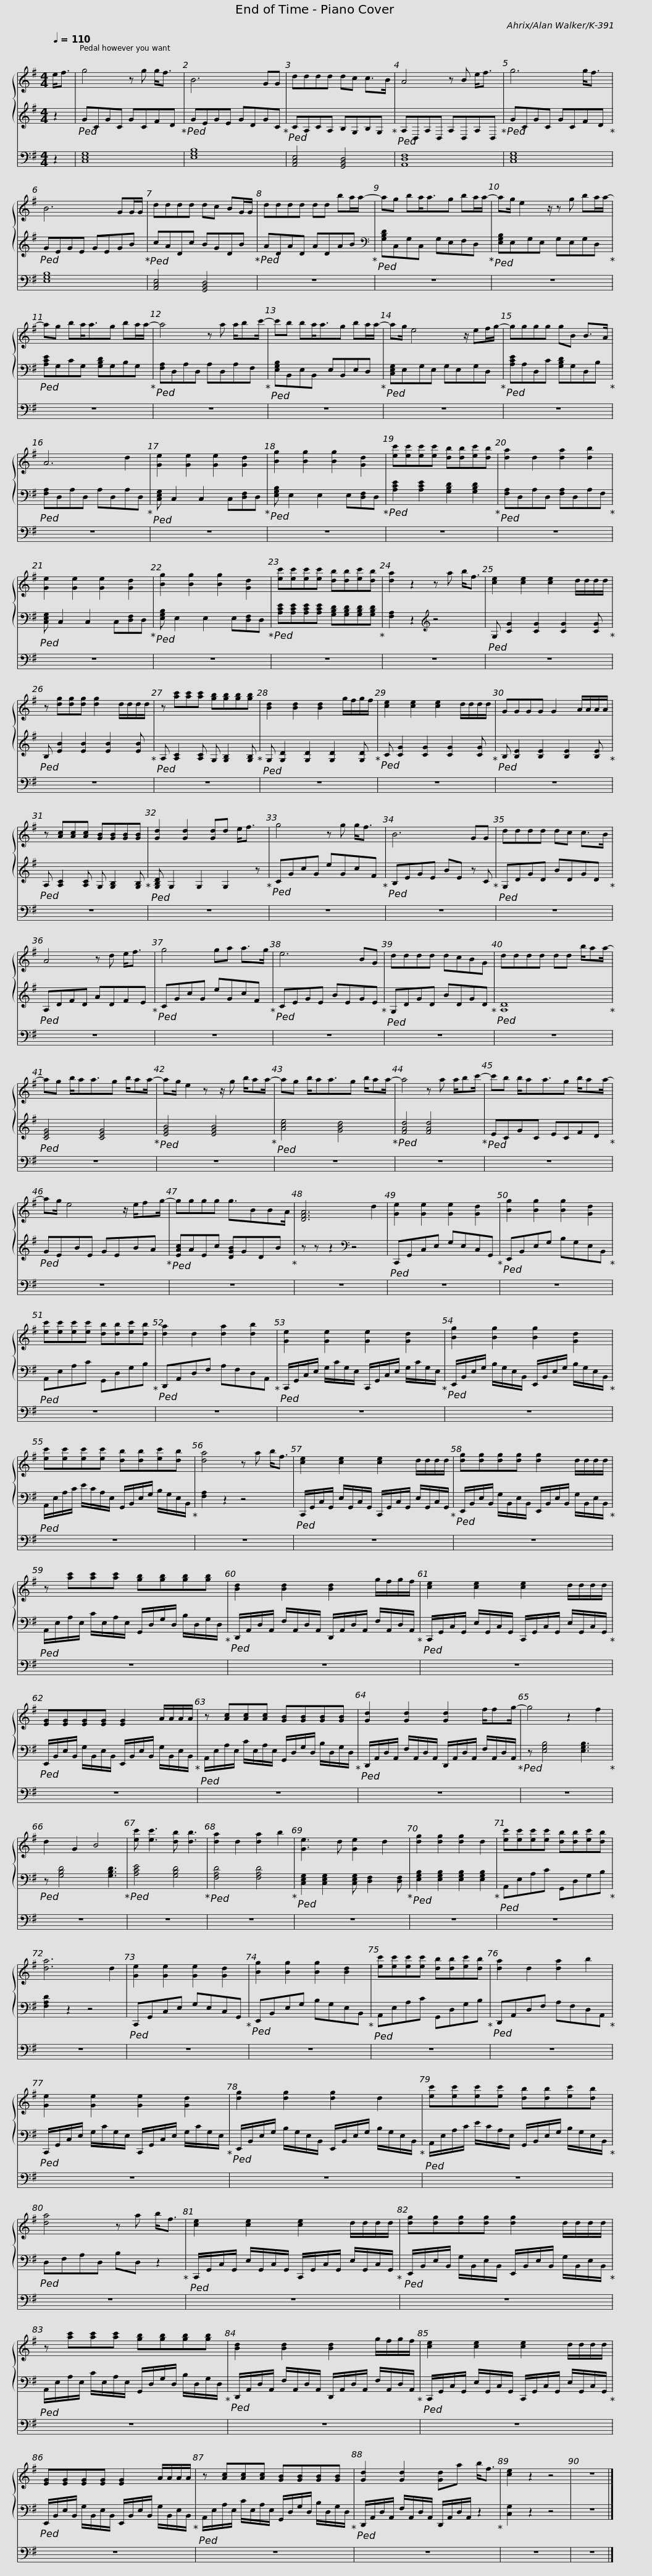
X:1
%%score { 1 | 2 } 3
L:1/8
Q:1/4=110
M:4/4
I:linebreak $
K:G
V:1 treble
V:2 treble
V:3 bass
V:1
 e<f | g4 z g g<f | B6 GG | dddd dc c>B |$ A4 z B e<f | %5
 g6 g<f | B6 GG/G/ | dddd dc BG/G/ |$ dddd dd ba/a/- | ag ba<ag ba/a/- | %10
 ag/ e2 z/ z g ba/a/- |$ ag ba<ag ba/a/- | a4 z a a/bc'/- | c'b ba<ag ba/a/- |$ ag/ e4 z/ ef/g/- | %15
 gggg gB B>A | A6 d2 | [Ge]2 [Ge]2 [Ge]2 [Gd]2 |$ [Bg]2 [Bg]2 [Bg]2 [Gd]2 | [ec'][ec'][ec'][ec'] [db][db][ec'][db] | %20
 [da]2 d2 [da]2 [db]2 | [Ge]2 [Ge]2 [Ge]2 [Gd]2 | [Bg]2 [Bg]2 [Bg]2 [Gd]2 |$ [ec'][ec'][ec'][ec'] [db][db][ec'][db] | [da]2 z2 z a b<f | %25
 [ce]2 [ce]2 [ce]2 d/d/d/d/ | z [dg][dg][dg] [dg]2 d/d/d/d/ |$ z [ac'][ac'][ac'] [gb][gb][gb][gb] | [Bd]2 [Bd]2 [Bd]2 g/f/g/f/ | [ce]2 [ce]2 [ce]2 d/d/d/d/ |$ %30
 GGGG G2 A/A/A/A/ | z [Ac][Ac][Ac] [GB][GB][GB][GB] | [Gd]2 [Gd]2 [Gd]d e<f | g4 z g g<f |$ B6 GG | %35
 dddd dc c>B | A4 z d e<f | g4 ga a>g |$ e6 BG | dddd dcBG | %40
 dddd dd b/aa/- | ag b/aa3/2g b/aa/- |$ ag/ e2 z z/ g b/aa/- | ag b/aa3/2g b/aa/- | a4 z a a/bc'/- |$ %45
 c'b b/aa3/2g b/aa/- | ag/ e4 z/ e/fg/- | gggg g3/2BBA/ | [DFA]6 d2 |$ [Ge]2 [Ge]2 [Ge]2 [Gd]2 | %50
 [Bg]2 [Bg]2 [Bg]2 [Gd]2 | [ec'][ec'][ec'][ec'] [db][db][ec'][db] | [da]2 d2 [da]2 [db]2 |$ [Ge]2 [Ge]2 [Ge]2 [Gd]2 | [Bg]2 [Bg]2 [Bg]2 [Gd]2 |$ %55
 [ec'][ec'][ec'][ec'] [db][db][ec'][db] | [da]4 z a b<f | [ce]2 [ce]2 [ce]2 d/d/d/d/ |$ [dg][dg][dg][dg] [dg]2 d/d/d/d/ | z [ac'][ac'][ac'] [gb][gb][gb][gb] |$ %60
 [Bd]2 [Bd]2 [Bd]2 g/f/g/f/ | [ce]2 [ce]2 [ce]2 d/d/d/d/ |$ [EG][EG][EG][EG] [EG]2 A/A/A/A/ | z [Ac][Ac][Ac] [GB][GB][GB][GB] |$ [Gd]2 [Gd]2 [Gd]2 f/fg/- | %65
 g4 z2 f2 | d2 G2 B4 | [ec'] [ec']3 [db] [db]3 | [da]2 d2 [da]2 b2 |$ [Ge]3 d [Ge]2 d2 | %70
 [dg]2 [dg]2 [dg]2 d2 | [ec'][ec'][ec'][ec'] [db][db][ec'][db] | [da]6 d2 | [Ge]2 [Ge]2 [Ge]2 [Gd]2 |$ [Bg]2 [Bg]2 [Bg]2 [Bd]2 | %75
 [ec'][ec'][ec'][ec'] [db][db][ec'][db] | [da]2 d2 [da]2 b2 | [Ge]2 [Ge]2 [Ge]2 [Gd]2 |$ [dg]2 [dg]2 [dg]2 d2 | [ec'][ec'][ec'][ec'] [db][db][ec'][db] | %80
 [da]4 z a b<f |$ [ce]2 [ce]2 [ce]2 d/d/d/d/ | [dg][dg][dg][dg] [dg]2 d/d/d/d/ |$ z [ac'][ac'][ac'] [gb][gb][gb][gb] | [Bd]2 [Bd]2 [Bd]2 g/f/g/f/ |$ %85
 [ce]2 [ce]2 [ce]2 d/d/d/d/ | [EG][EG][EG][EG] [EG]2 A/A/A/A/ |$ z [Ac][Ac][Ac] [GB][GB][GB][GB] | [Gd]2 [Gd]2 [Gd]a b<f | [ce]2 z2 z4 | %90
 z8 |] %91
V:2
 z2 |!ped! GCGC GCFD!ped-up! |!ped! GEGE GDGC!ped-up! |!ped! CA,CA, B,G,B,G,!ped-up! |$!ped! A,D,A,D, A,D,A,D,!ped-up! | %5
!ped! GCGC GCFD!ped-up! |!ped! GEGE GEGB!ped-up! |!ped! cADc BGDB!ped-up! |$!ped! ADAD ADAB!ped-up! |[K:bass]!ped! [G,B,D]C,G,C, G,E,F,D,!ped-up! | %10
!ped! [E,G,B,]E,G,E, G,E,G,D,!ped-up! |$!ped! [A,CE]G,CG, [G,B,D]G,B,G,!ped-up! |!ped! [F,A,]D,A,D, A,D,A,F,!ped-up! |!ped! [E,G,B,]B,,E,B,, E,B,,E,D,!ped-up! |$!ped! [C,E,G,]E,G,E, G,E,G,D,!ped-up! | %15
!ped! [A,CE]A,D,C [G,B,D]G,D,B,!ped-up! |!ped! [F,A,]D,A,D, A,D,A,D,!ped-up! |!ped! [C,E,G,] C,2 C,2 C,[D,F,]D,!ped-up! |$!ped! [E,G,B,] E,2 E,2 E,[D,F,]D,!ped-up! |!ped! [A,CE]2 [A,CE]2 [G,B,D]2 [G,B,D]2!ped-up! | %20
!ped! [F,A,]D,A,D, [F,A,]D,A,F,!ped-up! |!ped! [C,E,G,] C,2 C,2 C,[D,F,]D,!ped-up! |!ped! [E,G,B,] E,2 E,2 E,[D,F,]D,!ped-up! |$!ped! [A,CE][A,CE][A,CE][A,CE] [G,B,D][G,B,D][G,B,D][G,B,D]!ped-up! | [F,A,]2 z2[K:treble] z4 | %25
!ped! G, [CG]2 [CG]2 [CG]2 [CG]!ped-up! |!ped! B, [EB]2 [EB]2 [EB]2 [EB]!ped-up! |$!ped! A, [A,C]2 [A,C] G, [G,B,]2 [G,B,]!ped-up! |!ped! G, [G,D]2 [G,D]2 [G,D]2 [G,D]!ped-up! |!ped! C [CG]2 [CG]2 [CG]2 [CG]!ped-up! |$ %30
!ped! B, [B,E]2 [B,E]2 [B,E]2 [B,E]!ped-up! |!ped! A, [A,C]2 [A,C] G, [G,B,]2 [G,B,]!ped-up! |!ped! [G,B,D] G,2 G,2 G,2 z!ped-up! |!ped! CGcG eGcF!ped-up! |$!ped! B,EGE BE z C!ped-up! | %35
!ped! G,DGD BDGD!ped-up! |!ped! A,DFD ADFE!ped-up! |!ped! CGcG eGcF!ped-up! |$!ped! CEGE BEGE!ped-up! |!ped! G,DGD BDGD!ped-up! | %40
!ped! [A,D]8!ped-up! |!ped! [CEG]4 [CEG]4!ped-up! |$!ped! [EGB]4 [EGB]4!ped-up! |!ped! [Ace]4 [GBd]4!ped-up! |!ped! [FAd]4 [FAd]4!ped-up! |$ %45
!ped! ECGC ECFD!ped-up! |!ped! GEBE GEBA!ped-up! |!ped! [EAc]AEc [DGB]GDB!ped-up! | z z z2[K:bass] z4 |$!ped! C,,G,,C,E, G,E,C,G,,!ped-up! | %50
!ped! E,,B,,E,G, B,G,E,B,,!ped-up! |!ped! A,,E,A,C G,,D,G,B,!ped-up! |!ped! D,,A,,D,F, A,F,D,A,,!ped-up! |$!ped! C,,/G,,/C,/E,/ G,/C/G,/E,/ C,,/G,,/C,/E,/ G,/C/G,/E,/!ped-up! |!ped! E,,/B,,/E,/G,/ B,/G,/E,/B,,/ E,,/B,,/E,/G,/ B,/G,/E,/B,,/!ped-up! |$ %55
!ped! A,,/E,/A,/C/ E/C/A,/E,/ G,,/B,,/E,/G,/ B,/G,/E,/B,,/!ped-up! | [F,A,]2 z2 z4 |!ped! C,,/G,,/C,/G,,/ E,/G,,/C,/G,,/ C,,/G,,/C,/G,,/ E,/G,,/C,/G,,/!ped-up! |$!ped! E,,/B,,/E,/B,,/ G,/B,,/E,/B,,/ E,,/B,,/E,/B,,/ G,/B,,/E,/B,,/!ped-up! |!ped! A,,/E,/A,/E,/ C/E,/A,/E,/ G,,/D,/G,/D,/ B,/D,/G,/D,/!ped-up! |$ %60
!ped! D,,/A,,/D,/A,,/ F,/A,,/D,/A,,/ D,,/A,,/D,/A,,/ F,/A,,/D,/A,,/!ped-up! |!ped! C,,/G,,/C,/G,,/ E,/G,,/C,/G,,/ C,,/G,,/C,/G,,/ E,/G,,/C,/G,,/!ped-up! |$!ped! E,,/B,,/E,/B,,/ G,/B,,/E,/B,,/ E,,/B,,/E,/B,,/ G,/B,,/E,/B,,/!ped-up! |!ped! A,,/E,/A,/E,/ C/E,/A,/E,/ G,,/D,/G,/D,/ B,/D,/G,/D,/!ped-up! |$!ped! D,,/A,,/D,/A,,/ F,/A,,/D,/A,,/ D,,/A,,/D,/A,,/ F,/A,,/D,/A,,/!ped-up! | %65
!ped! z [E,G,B,]4 [E,G,B,]3!ped-up! |!ped! z [G,B,D]4 [G,B,D]3!ped-up! |!ped! [A,CE]4 [G,B,D]4!ped-up! |!ped! [F,A,D]4 [F,A,D]4!ped-up! |$!ped! [C,E,G,]2 [C,E,G,]2 [C,E,G,] [D,F,]2 [D,F,]!ped-up! | %70
!ped! [E,G,B,]2 [E,G,B,]2 [E,G,B,]2 [E,G,B,]2!ped-up! |!ped! A,,E,A,C G,,D,G,B,!ped-up! | [F,A,D]2 z2 z4 |!ped! C,,G,,C,E, G,E,C,G,,!ped-up! |$!ped! E,,B,,E,G, B,G,E,B,,!ped-up! | %75
!ped! A,,E,A,C G,,D,G,B,!ped-up! |!ped! D,,A,,D,F, A,F,D,A,,!ped-up! |!ped! C,,/G,,/C,/E,/ G,/C/G,/E,/ C,,/G,,/C,/E,/ G,/C/G,/E,/!ped-up! |$!ped! E,,/B,,/E,/G,/ B,/G,/E,/B,,/ E,,/B,,/E,/G,/ B,/G,/E,/B,,/!ped-up! |!ped! A,,/E,/A,/C/ E/C/A,/E,/ G,,/B,,/E,/G,/ B,/G,/E,/B,,/!ped-up! | %80
!ped! D,F,A,D, B,D, z2!ped-up! |$!ped! C,,/G,,/C,/G,,/ E,/G,,/C,/G,,/ C,,/G,,/C,/G,,/ E,/G,,/C,/G,,/!ped-up! |!ped! E,,/B,,/E,/B,,/ G,/B,,/E,/B,,/ E,,/B,,/E,/B,,/ G,/B,,/E,/B,,/!ped-up! |$!ped! A,,/E,/A,/E,/ C/E,/A,/E,/ G,,/D,/G,/D,/ B,/D,/G,/D,/!ped-up! |!ped! D,,/A,,/D,/A,,/ F,/A,,/D,/A,,/ D,,/A,,/D,/A,,/ F,/A,,/D,/A,,/!ped-up! |$ %85
!ped! C,,/G,,/C,/G,,/ E,/G,,/C,/G,,/ C,,/G,,/C,/G,,/ E,/G,,/C,/G,,/!ped-up! |!ped! E,,/B,,/E,/B,,/ G,/B,,/E,/B,,/ E,,/B,,/E,/B,,/ G,/B,,/E,/B,,/!ped-up! |$!ped! A,,/E,/A,/E,/ C/E,/A,/E,/ G,,/D,/G,/D,/ B,/D,/G,/D,/!ped-up! |!ped! D,,/A,,/D,/A,,/ F,/A,,/D,/A,,/ D,,/A,,/D,/A,,/ z2!ped-up! | [C,G,]2 z2 z4 | %90
 z8 |] %91
V:3
 z2 | [C,E,G,]8 | [E,G,B,]8 | [A,,C,E,]4 [G,,B,,D,]4 |$ [A,,D,F,]8 | %5
 [C,E,G,]8 | [E,G,B,]8 | [A,,C,E,]4 [G,,B,,D,]4 |$ z8 | z8 | %10
 z8 |$ z8 | z8 | z8 |$ z8 | %15
 z8 | z8 | z8 |$ z8 | z8 | %20
 z8 | z8 | z8 |$ z8 | z8 | %25
 z8 | z8 |$ z8 | z8 | z8 |$ %30
 z8 | z8 | z8 | z8 |$ z8 | %35
 z8 | z8 | z8 |$ z8 | z8 | %40
 z8 | z8 |$ z8 | z8 | z8 |$ %45
 z8 | z8 | z8 | z8 |$ z8 | %50
 z8 | z8 | z8 |$ z8 | z8 |$ %55
 z8 | z8 | z8 |$ z8 | z8 |$ %60
 z8 | z8 |$ z8 | z8 |$ z8 | %65
 z8 | z8 | z8 | z8 |$ z8 | %70
 z8 | z8 | z8 | z8 |$ z8 | %75
 z8 | z8 | z8 |$ z8 | z8 | %80
 z8 |$ z8 | z8 |$ z8 | z8 |$ %85
 z8 | z8 |$ z8 | z8 | z8 | %90
 z8 |] %91
